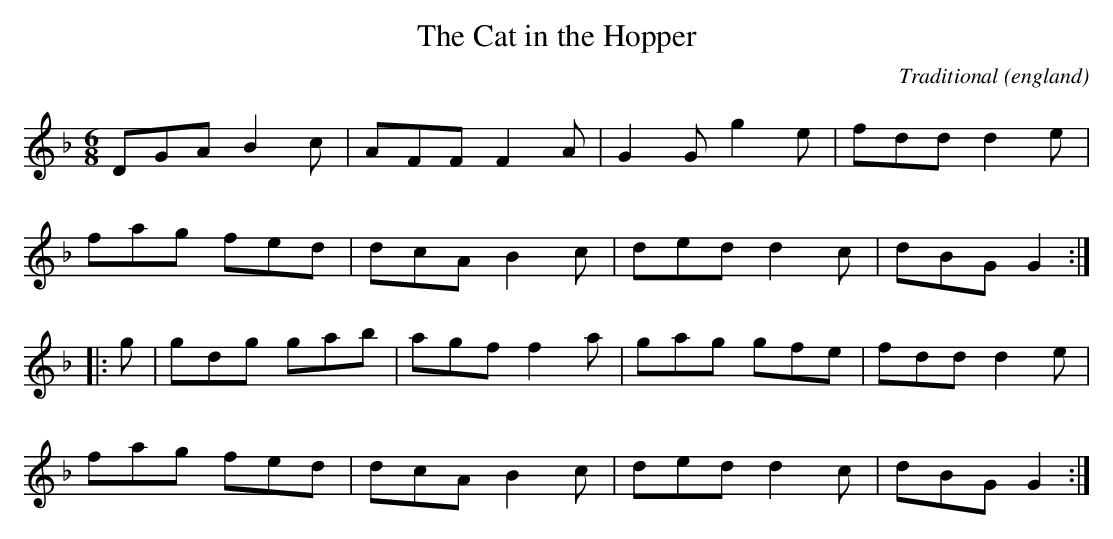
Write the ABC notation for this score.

X:1
T:Cat in the Hopper, The
O:england
C:Traditional
M:6/8
L:1/8
K:GDor
DGA B2c|AFF F2A|G2G g2e|fdd d2e|
fag fed|dcA B2c|ded d2c|dBG G2:|
|:g|gdg gab|agf f2a|gag gfe|fdd d2e|
fag fed|dcA B2c|ded d2c|dBG G2:|
